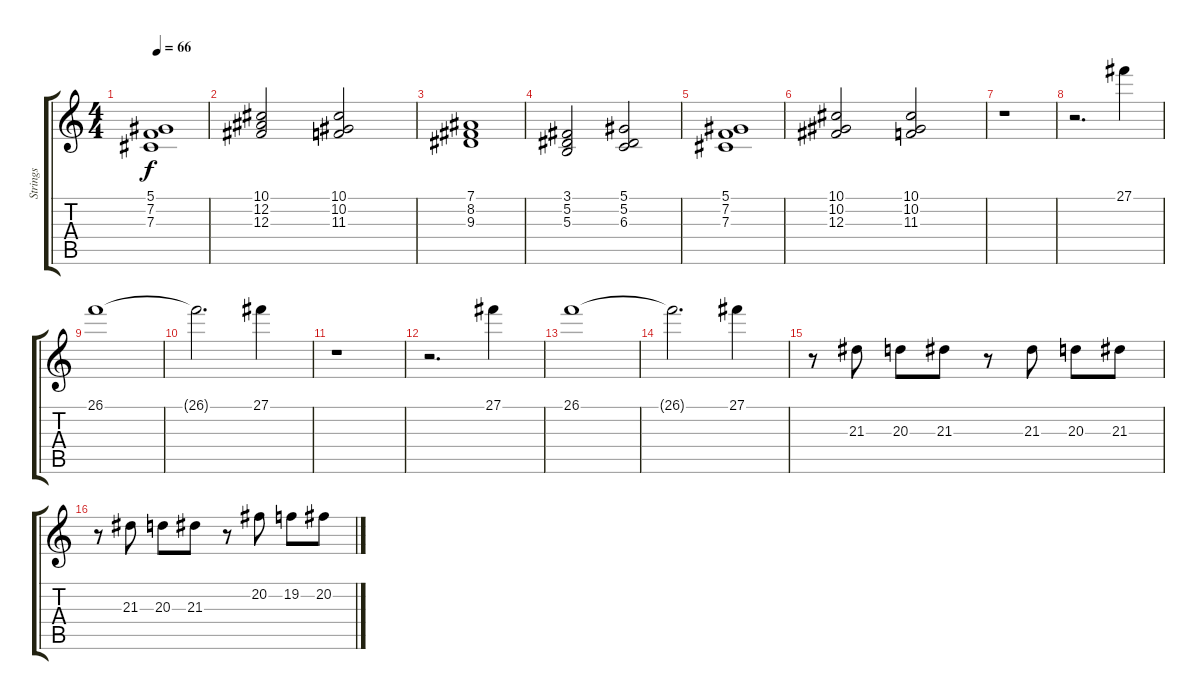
\track ("Strings" "Strings") {instrument synthstrings1}
\staff {score tabs}
\tuning (Eb4 Bb3 Gb3 Db3 Ab2 Eb2) {hide}
\ts (4 4)
\tempo 66
\clef g2
\ks c
(5.1 7.2 7.3).1{dy f} |
(10.1 12.2 12.3).2 (10.1 10.2 11.3).2 |
(7.1 8.2 9.3).1 |
(3.1 5.2 5.3).2 (5.1 5.2 6.3).2 |
(5.1 7.2 7.3).1 |
(10.1 10.2 12.3).2 (10.1 10.2 11.3).2 |
r.1 |
r.2{d} 27.1.4 |
26.1.1 |
26.1{t}.2{d} 27.1.4 |
r.1 |
r.2{d} 27.1.4 |
26.1.1 |
26.1{t}.2{d} 27.1.4 |
r.8 21.3.8 20.3.8 21.3.8 r.8 21.3.8 20.3.8 21.3.8 |
r.8 21.3.8 20.3.8 21.3.8 r.8 20.2.8 19.2.8 20.2.8
